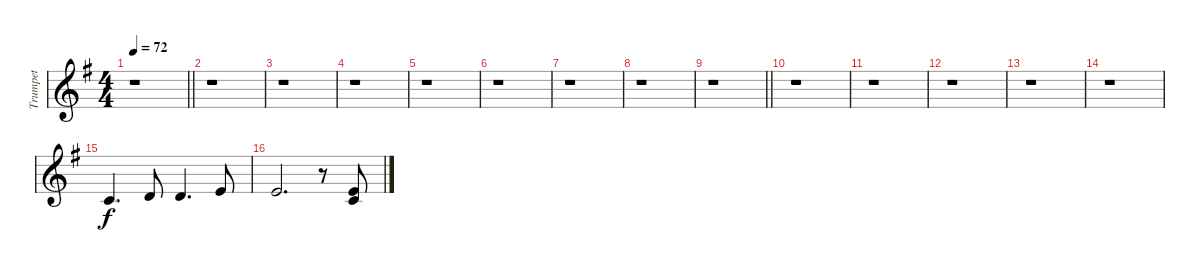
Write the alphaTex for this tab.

\track ("Trumpet" "Trumpet") {instrument trumpet}
\staff {score}
\tuning (E5 B4 G4 D4 A3 E3) {hide}
\ts (4 4)
\tempo 72
\clef g2
\barLineRight lightlight
\ks eminor
r.1{dy f} |
r.1 |
r.1 |
r.1 |
r.1 |
r.1 |
r.1 |
r.1 |
\barLineRight lightlight
r.1 |
r.1 |
r.1 |
r.1 |
r.1 |
r.1 |
3.5.4{d} 0.4.8 0.4.4{d} 2.4.8 |
2.4.2{d} r.8 (2.4 3.5).8
